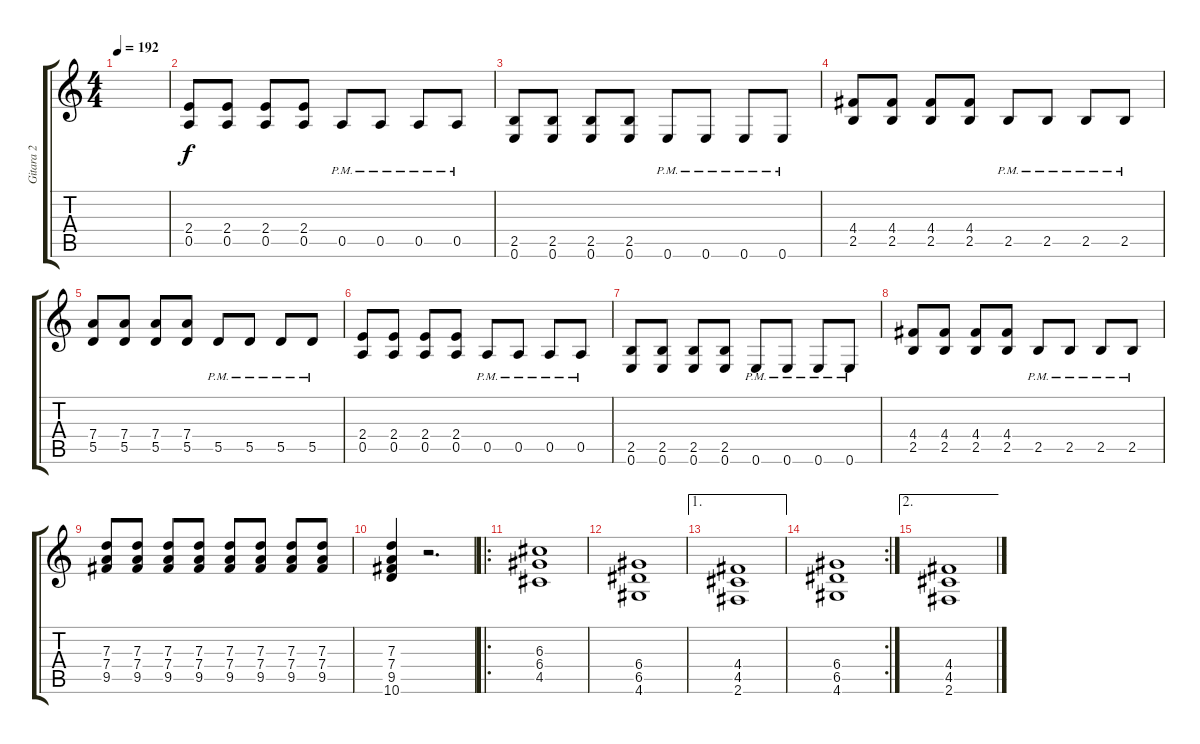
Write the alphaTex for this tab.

\track ("Gitara 2" "Gitara 2") {instrument distortionguitar}
\staff {score tabs}
\tuning (E4 B3 G3 D3 A2 E2) {hide}
\ts (4 4)
\tempo 192
\clef g2
\ks c
|
(2.4 0.5).8 (2.4 0.5).8 (2.4 0.5).8 (2.4 0.5).8 0.5{pm}.8 0.5{pm}.8 0.5{pm}.8 0.5{pm}.8 |
(2.5 0.6).8 (2.5 0.6).8 (2.5 0.6).8 (2.5 0.6).8 0.6{pm}.8 0.6{pm}.8 0.6{pm}.8 0.6{pm}.8 |
(4.4 2.5).8 (4.4 2.5).8 (4.4 2.5).8 (4.4 2.5).8 2.5{pm}.8 2.5{pm}.8 2.5{pm}.8 2.5{pm}.8 |
(7.4 5.5).8 (7.4 5.5).8 (7.4 5.5).8 (7.4 5.5).8 5.5{pm}.8 5.5{pm}.8 5.5{pm}.8 5.5{pm}.8 |
(2.4 0.5).8 (2.4 0.5).8 (2.4 0.5).8 (2.4 0.5).8 0.5{pm}.8 0.5{pm}.8 0.5{pm}.8 0.5{pm}.8 |
(2.5 0.6).8 (2.5 0.6).8 (2.5 0.6).8 (2.5 0.6).8 0.6{pm}.8 0.6{pm}.8 0.6{pm}.8 0.6{pm}.8 |
(4.4 2.5).8 (4.4 2.5).8 (4.4 2.5).8 (4.4 2.5).8 2.5{pm}.8 2.5{pm}.8 2.5{pm}.8 2.5{pm}.8 |
(7.3 7.4 9.5).8 (7.3 7.4 9.5).8 (7.3 7.4 9.5).8 (7.3 7.4 9.5).8 (7.3 7.4 9.5).8 (7.3 7.4 9.5).8 (7.3 7.4 9.5).8 (7.3 7.4 9.5).8 |
(7.3 7.4 9.5 10.6).4 r.2{d} |
\ro
(6.3 6.4 4.5).1 |
(6.4 6.5 4.6).1 |
\ae 1
(4.4 4.5 2.6).1 |
\rc 2
(6.4 6.5 4.6).1 |
\ae 2
(4.4 4.5 2.6).1
